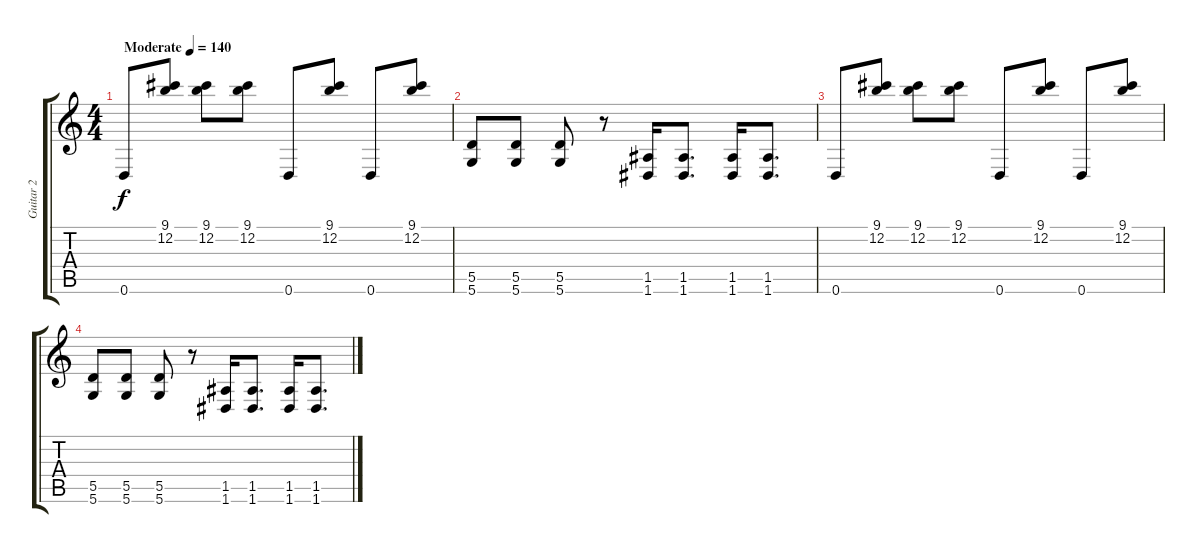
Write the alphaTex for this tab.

\track ("Guitar 2" "Guitar 2") {instrument distortionguitar}
\staff {score tabs}
\tuning (E4 B3 G3 D3 A2 D2) {hide}
\ts (4 4)
\tempo (140 "Moderate")
\clef g2
\ks c
0.6.8{dy f instrument distortionguitar} (9.1 12.2).8 (9.1 12.2).8 (9.1 12.2).8 0.6.8 (9.1 12.2).8 0.6.8 (9.1 12.2).8 |
(5.5 5.6).8 (5.5 5.6).8 (5.5 5.6).8 r.8 (1.5 1.6).16 (1.5 1.6).8{d} (1.5 1.6).16 (1.5 1.6).8{d} |
0.6.8 (9.1 12.2).8 (9.1 12.2).8 (9.1 12.2).8 0.6.8 (9.1 12.2).8 0.6.8 (9.1 12.2).8 |
(5.5 5.6).8 (5.5 5.6).8 (5.5 5.6).8 r.8 (1.5 1.6).16 (1.5 1.6).8{d} (1.5 1.6).16 (1.5 1.6).8{d}
